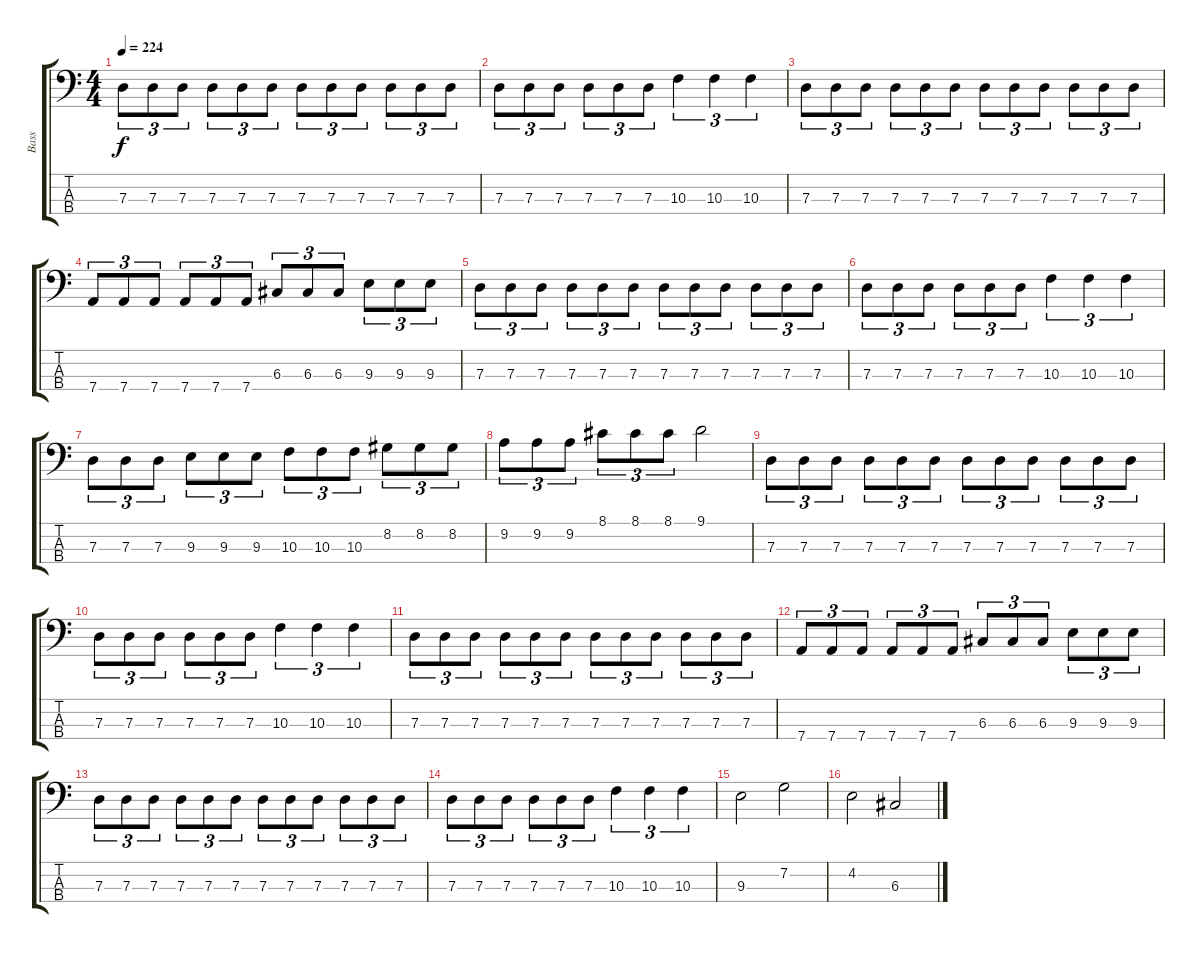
\track ("Bass" "Bass") {instrument electricbasspick}
\staff {score tabs}
\tuning (F2 C2 G1 D1) {hide}
\ts (4 4)
\tempo 224
\clef f4
\ks c
7.3.8{tu (3 2) dy f} 7.3.8{tu (3 2)} 7.3.8{tu (3 2)} 7.3.8{tu (3 2)} 7.3.8{tu (3 2)} 7.3.8{tu (3 2)} 7.3.8{tu (3 2)} 7.3.8{tu (3 2)} 7.3.8{tu (3 2)} 7.3.8{tu (3 2)} 7.3.8{tu (3 2)} 7.3.8{tu (3 2)} |
7.3.8{tu (3 2)} 7.3.8{tu (3 2)} 7.3.8{tu (3 2)} 7.3.8{tu (3 2)} 7.3.8{tu (3 2)} 7.3.8{tu (3 2)} 10.3.4{tu (3 2)} 10.3.4{tu (3 2)} 10.3.4{tu (3 2)} |
7.3.8{tu (3 2)} 7.3.8{tu (3 2)} 7.3.8{tu (3 2)} 7.3.8{tu (3 2)} 7.3.8{tu (3 2)} 7.3.8{tu (3 2)} 7.3.8{tu (3 2)} 7.3.8{tu (3 2)} 7.3.8{tu (3 2)} 7.3.8{tu (3 2)} 7.3.8{tu (3 2)} 7.3.8{tu (3 2)} |
7.4.8{tu (3 2)} 7.4.8{tu (3 2)} 7.4.8{tu (3 2)} 7.4.8{tu (3 2)} 7.4.8{tu (3 2)} 7.4.8{tu (3 2)} 6.3.8{tu (3 2)} 6.3.8{tu (3 2)} 6.3.8{tu (3 2)} 9.3.8{tu (3 2)} 9.3.8{tu (3 2)} 9.3.8{tu (3 2)} |
7.3.8{tu (3 2)} 7.3.8{tu (3 2)} 7.3.8{tu (3 2)} 7.3.8{tu (3 2)} 7.3.8{tu (3 2)} 7.3.8{tu (3 2)} 7.3.8{tu (3 2)} 7.3.8{tu (3 2)} 7.3.8{tu (3 2)} 7.3.8{tu (3 2)} 7.3.8{tu (3 2)} 7.3.8{tu (3 2)} |
7.3.8{tu (3 2)} 7.3.8{tu (3 2)} 7.3.8{tu (3 2)} 7.3.8{tu (3 2)} 7.3.8{tu (3 2)} 7.3.8{tu (3 2)} 10.3.4{tu (3 2)} 10.3.4{tu (3 2)} 10.3.4{tu (3 2)} |
7.3.8{tu (3 2)} 7.3.8{tu (3 2)} 7.3.8{tu (3 2)} 9.3.8{tu (3 2)} 9.3.8{tu (3 2)} 9.3.8{tu (3 2)} 10.3.8{tu (3 2)} 10.3.8{tu (3 2)} 10.3.8{tu (3 2)} 8.2.8{tu (3 2)} 8.2.8{tu (3 2)} 8.2.8{tu (3 2)} |
9.2.8{tu (3 2)} 9.2.8{tu (3 2)} 9.2.8{tu (3 2)} 8.1.8{tu (3 2)} 8.1.8{tu (3 2)} 8.1.8{tu (3 2)} 9.1.2 |
7.3.8{tu (3 2)} 7.3.8{tu (3 2)} 7.3.8{tu (3 2)} 7.3.8{tu (3 2)} 7.3.8{tu (3 2)} 7.3.8{tu (3 2)} 7.3.8{tu (3 2)} 7.3.8{tu (3 2)} 7.3.8{tu (3 2)} 7.3.8{tu (3 2)} 7.3.8{tu (3 2)} 7.3.8{tu (3 2)} |
7.3.8{tu (3 2)} 7.3.8{tu (3 2)} 7.3.8{tu (3 2)} 7.3.8{tu (3 2)} 7.3.8{tu (3 2)} 7.3.8{tu (3 2)} 10.3.4{tu (3 2)} 10.3.4{tu (3 2)} 10.3.4{tu (3 2)} |
7.3.8{tu (3 2)} 7.3.8{tu (3 2)} 7.3.8{tu (3 2)} 7.3.8{tu (3 2)} 7.3.8{tu (3 2)} 7.3.8{tu (3 2)} 7.3.8{tu (3 2)} 7.3.8{tu (3 2)} 7.3.8{tu (3 2)} 7.3.8{tu (3 2)} 7.3.8{tu (3 2)} 7.3.8{tu (3 2)} |
7.4.8{tu (3 2)} 7.4.8{tu (3 2)} 7.4.8{tu (3 2)} 7.4.8{tu (3 2)} 7.4.8{tu (3 2)} 7.4.8{tu (3 2)} 6.3.8{tu (3 2)} 6.3.8{tu (3 2)} 6.3.8{tu (3 2)} 9.3.8{tu (3 2)} 9.3.8{tu (3 2)} 9.3.8{tu (3 2)} |
7.3.8{tu (3 2)} 7.3.8{tu (3 2)} 7.3.8{tu (3 2)} 7.3.8{tu (3 2)} 7.3.8{tu (3 2)} 7.3.8{tu (3 2)} 7.3.8{tu (3 2)} 7.3.8{tu (3 2)} 7.3.8{tu (3 2)} 7.3.8{tu (3 2)} 7.3.8{tu (3 2)} 7.3.8{tu (3 2)} |
7.3.8{tu (3 2)} 7.3.8{tu (3 2)} 7.3.8{tu (3 2)} 7.3.8{tu (3 2)} 7.3.8{tu (3 2)} 7.3.8{tu (3 2)} 10.3.4{tu (3 2)} 10.3.4{tu (3 2)} 10.3.4{tu (3 2)} |
9.3.2 7.2.2 |
4.2.2 6.3.2
